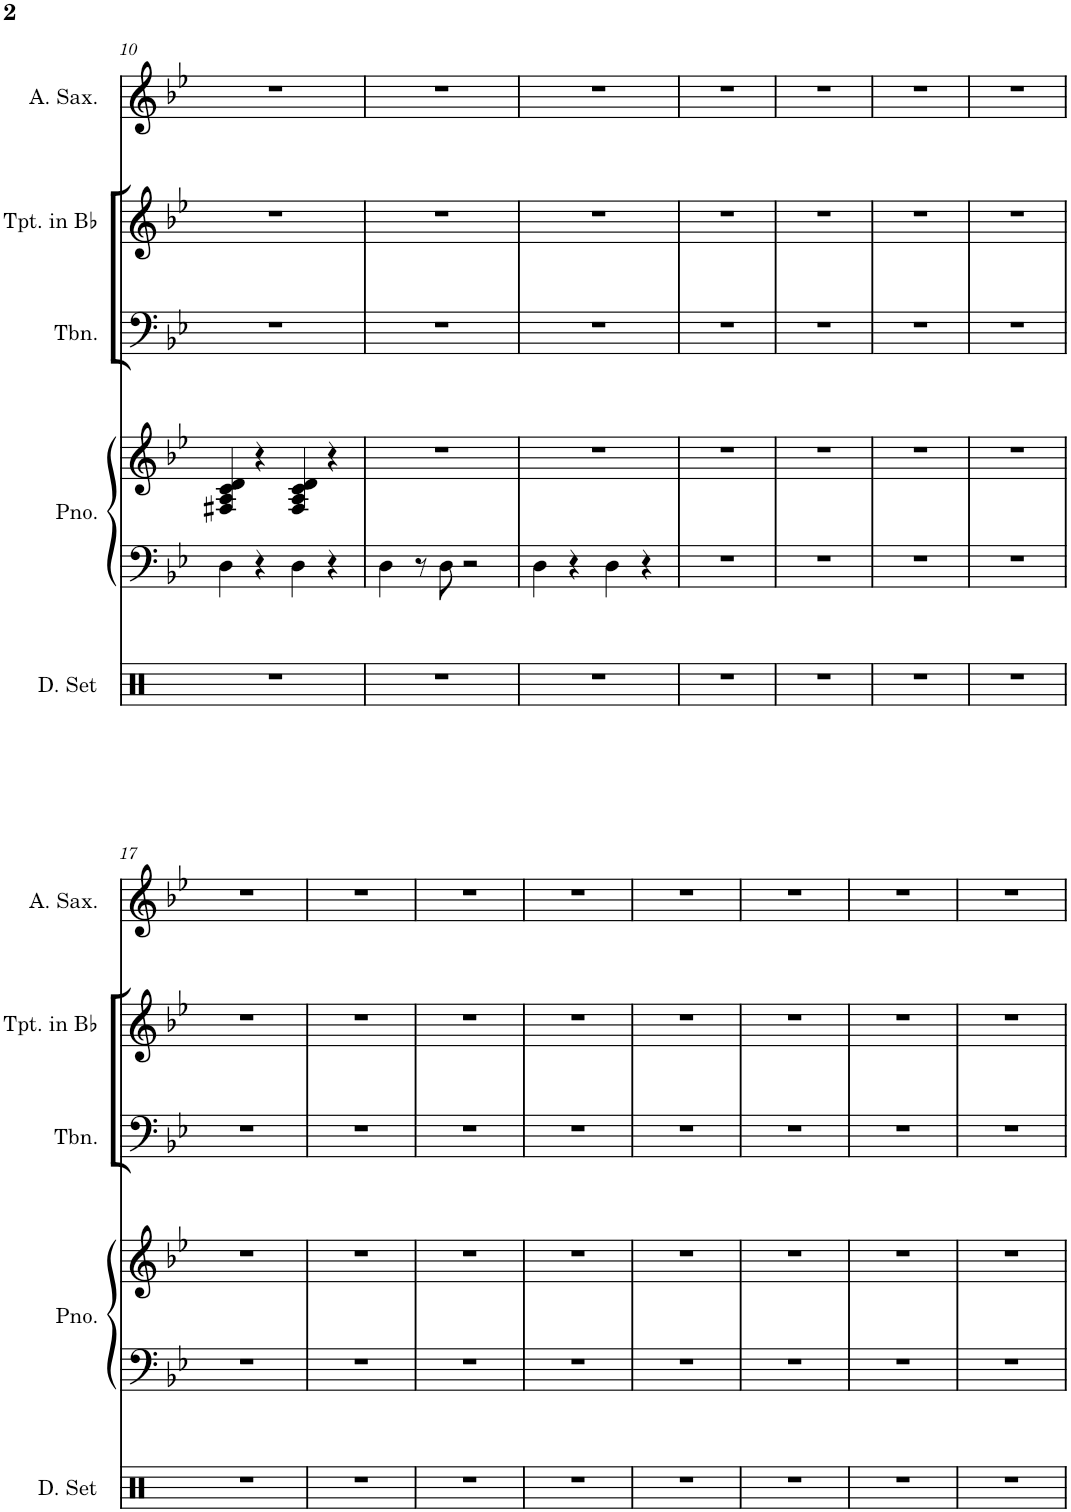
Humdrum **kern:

**kern	**kern	**kern	**kern	**kern	**kern
*part5	*part4	*part4	*part3	*part2	*part1
*staff6	*staff5	*staff4	*staff3	*staff2	*staff1
*I"Drumset	*I"Piano	*	*I"Trombone	*I"Trumpet in Bb	*I"Alto Saxophone
*I'D. Set	*I'Pno.	*	*I'Tbn.	*I'Tpt. in Bb	*I'A. Sax.
!!LO:PB:g=z
*clefX	*clefF4	*clefG2	*clefF4	*clefG2	*clefG2
*	*	*	*	*Trd1c2	*Trd5c9
*k[]	*k[b-e-]	*k[b-e-]	*k[b-e-]	*k[b-e-]	*k[b-e-]
*M4/4	*M4/4	*M4/4	*M4/4	*M4/4	*M4/4
=10	=10	=10	=10	=10	=10
1r	4D\	4F#X/ 4A/ 4c/ 4d/	1r	1r	1r
.	4r	4r	.	.	.
.	4D\	4F#/ 4A/ 4c/ 4d/	.	.	.
.	4r	4r	.	.	.
=11	=11	=11	=11	=11	=11
1r	4D\	1r	1r	1r	1r
.	8r	.	.	.	.
.	8D\	.	.	.	.
.	2r	.	.	.	.
=12	=12	=12	=12	=12	=12
1r	4D\	1r	1r	1r	1r
.	4r	.	.	.	.
.	4D\	.	.	.	.
.	4r	.	.	.	.
=13	=13	=13	=13	=13	=13
1r	1r	1r	1r	1r	1r
=14	=14	=14	=14	=14	=14
1r	1r	1r	1r	1r	1r
=15	=15	=15	=15	=15	=15
1r	1r	1r	1r	1r	1r
=16	=16	=16	=16	=16	=16
1r	1r	1r	1r	1r	1r
!!LO:LB:g=z
=17	=17	=17	=17	=17	=17
1r	1r	1r	1r	1r	1r
=18	=18	=18	=18	=18	=18
1r	1r	1r	1r	1r	1r
=19	=19	=19	=19	=19	=19
1r	1r	1r	1r	1r	1r
=20	=20	=20	=20	=20	=20
1r	1r	1r	1r	1r	1r
=21	=21	=21	=21	=21	=21
1r	1r	1r	1r	1r	1r
=22	=22	=22	=22	=22	=22
1r	1r	1r	1r	1r	1r
=23	=23	=23	=23	=23	=23
1r	1r	1r	1r	1r	1r
=24	=24	=24	=24	=24	=24
1r	1r	1r	1r	1r	1r
=	=	=	=	=	=
*-	*-	*-	*-	*-	*-
